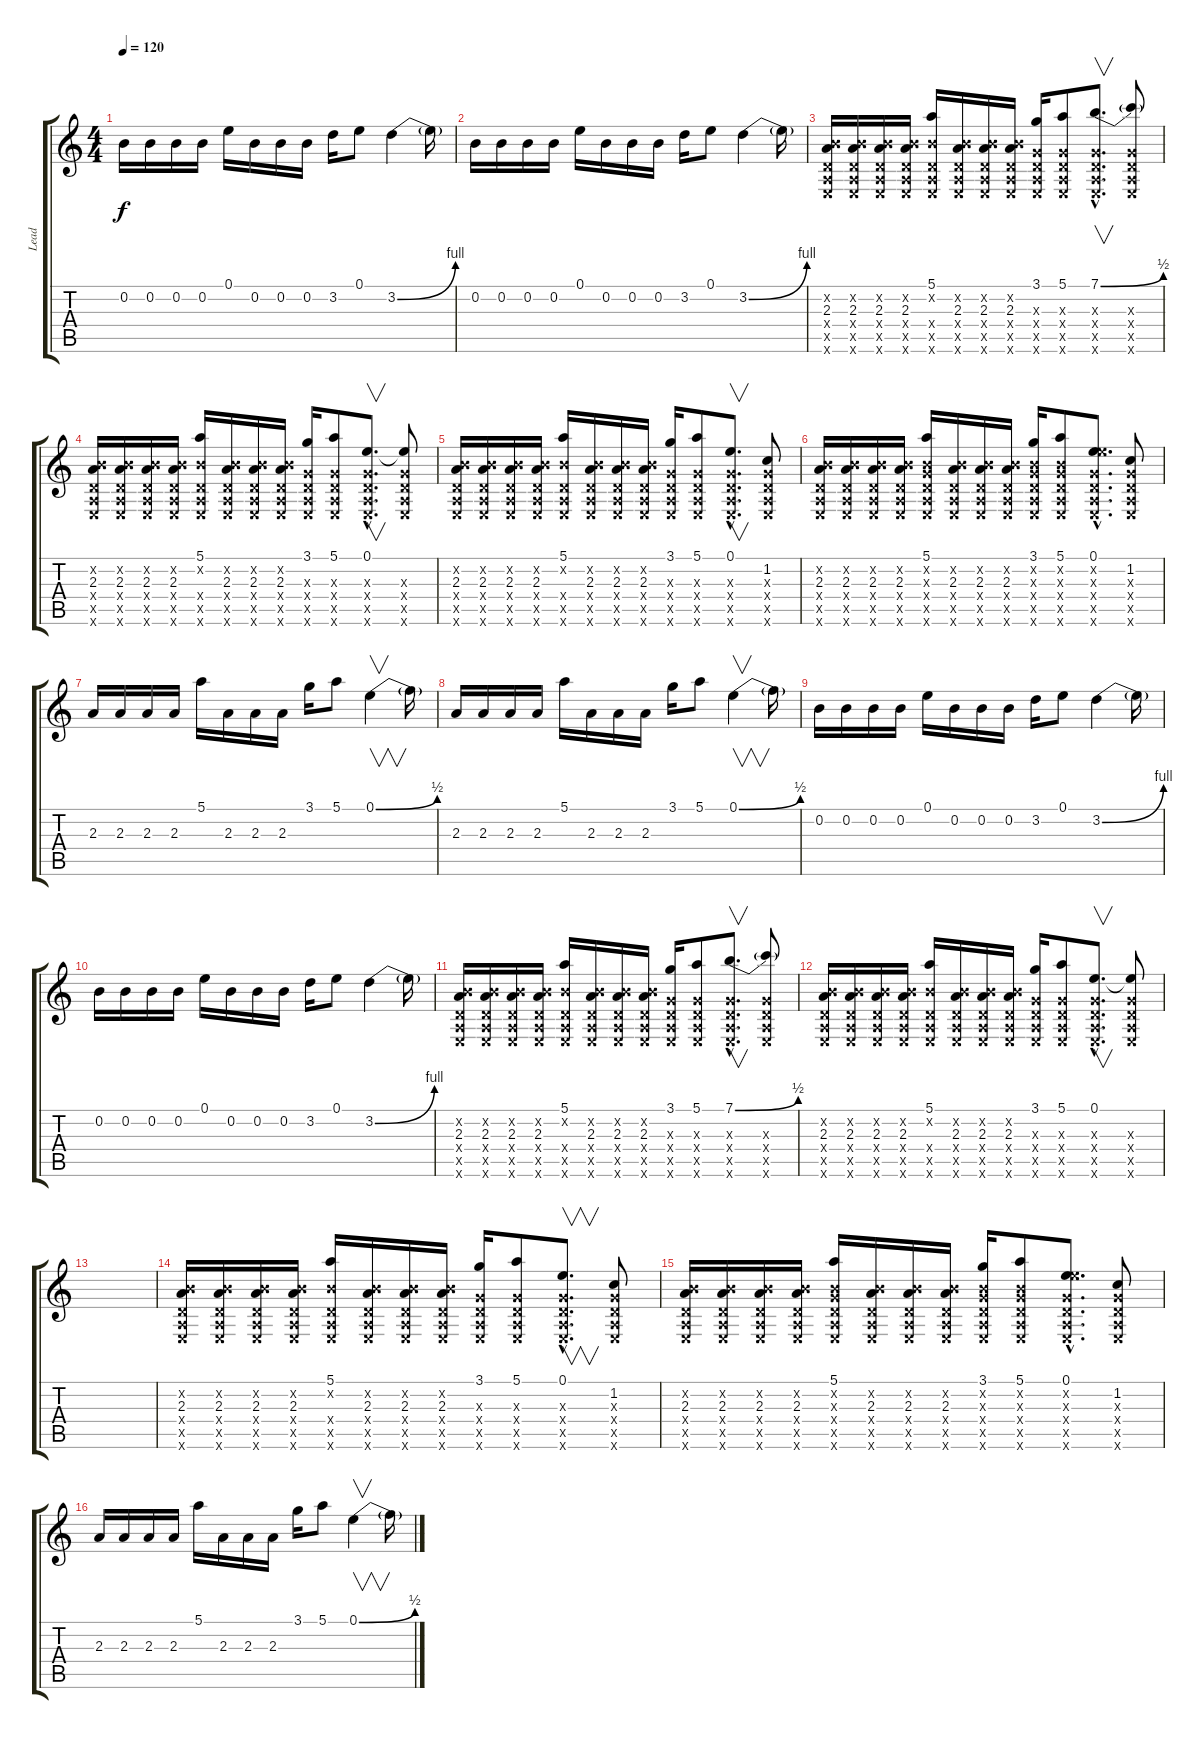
\track ("Lead" "Lead") {instrument overdrivenguitar}
\staff {score tabs}
\tuning (E4 B3 G3 D3 A2 E2) {hide}
\ts (4 4)
\tempo 120
\clef g2
\ks c
0.2.16{dy f} 0.2.16 0.2.16 0.2.16 0.1.16 0.2.16 0.2.16 0.2.16 3.2.16 0.1.8 3.2{be (bend 0 0 60 4)}.4 3.2{t}.16 |
0.2.16 0.2.16 0.2.16 0.2.16 0.1.16 0.2.16 0.2.16 0.2.16 3.2.16 0.1.8 3.2{be (bend 0 0 60 4)}.4 3.2{t}.16 |
(0.2{x} 2.3 0.4{x} 0.5{x} 0.6{x}).16 (0.2{x} 2.3 0.4{x} 0.5{x} 0.6{x}).16 (0.2{x} 2.3 0.4{x} 0.5{x} 0.6{x}).16 (0.2{x} 2.3 0.4{x} 0.5{x} 0.6{x}).16 (5.1 0.2{x} 0.4{x} 0.5{x} 0.6{x}).16 (0.2{x} 2.3 0.4{x} 0.5{x} 0.6{x}).16 (0.2{x} 2.3 0.4{x} 0.5{x} 0.6{x}).16 (0.2{x} 2.3 0.4{x} 0.5{x} 0.6{x}).16 (3.1 0.3{x} 0.4{x} 0.5{x} 0.6{x}).16 (5.1 0.3{x} 0.4{x} 0.5{x} 0.6{x}).8 (7.1{be (bend 0 0 60 2) hac} 0.3{hac x} 0.4{hac x} 0.5{hac x} 0.6{hac x}).8{v d} (7.1{t} 0.3{x} 0.4{x} 0.5{x} 0.6{x}).8 |
(0.2{x} 2.3 0.4{x} 0.5{x} 0.6{x}).16 (0.2{x} 2.3 0.4{x} 0.5{x} 0.6{x}).16 (0.2{x} 2.3 0.4{x} 0.5{x} 0.6{x}).16 (0.2{x} 2.3 0.4{x} 0.5{x} 0.6{x}).16 (5.1 0.2{x} 0.4{x} 0.5{x} 0.6{x}).16 (0.2{x} 2.3 0.4{x} 0.5{x} 0.6{x}).16 (0.2{x} 2.3 0.4{x} 0.5{x} 0.6{x}).16 (0.2{x} 2.3 0.4{x} 0.5{x} 0.6{x}).16 (3.1 0.3{x} 0.4{x} 0.5{x} 0.6{x}).16 (5.1 0.3{x} 0.4{x} 0.5{x} 0.6{x}).8 (0.1{hac} 0.3{hac x} 0.4{hac x} 0.5{hac x} 0.6{hac x}).8{v d} (0.1{t} 0.3{x} 0.4{x} 0.5{x} 0.6{x}).8 |
(0.2{x} 2.3 0.4{x} 0.5{x} 0.6{x}).16 (0.2{x} 2.3 0.4{x} 0.5{x} 0.6{x}).16 (0.2{x} 2.3 0.4{x} 0.5{x} 0.6{x}).16 (0.2{x} 2.3 0.4{x} 0.5{x} 0.6{x}).16 (5.1 0.2{x} 0.4{x} 0.5{x} 0.6{x}).16 (0.2{x} 2.3 0.4{x} 0.5{x} 0.6{x}).16 (0.2{x} 2.3 0.4{x} 0.5{x} 0.6{x}).16 (0.2{x} 2.3 0.4{x} 0.5{x} 0.6{x}).16 (3.1 0.3{x} 0.4{x} 0.5{x} 0.6{x}).16 (5.1 0.3{x} 0.4{x} 0.5{x} 0.6{x}).8 (0.1{hac} 0.3{hac x} 0.4{hac x} 0.5{hac x} 0.6{hac x}).8{v d} (1.2 0.3{x} 0.4{x} 0.5{x} 0.6{x}).8 |
(0.2{x} 2.3 0.4{x} 0.5{x} 0.6{x}).16 (0.2{x} 2.3 0.4{x} 0.5{x} 0.6{x}).16 (0.2{x} 2.3 0.4{x} 0.5{x} 0.6{x}).16 (0.2{x} 2.3 0.4{x} 0.5{x} 0.6{x}).16 (5.1 0.2{x} 0.3{x} 0.4{x} 0.5{x} 0.6{x}).16 (0.2{x} 2.3 0.4{x} 0.5{x} 0.6{x}).16 (0.2{x} 2.3 0.4{x} 0.5{x} 0.6{x}).16 (0.2{x} 2.3 0.4{x} 0.5{x} 0.6{x}).16 (3.1 0.2{x} 0.3{x} 0.4{x} 0.5{x} 0.6{x}).16 (5.1 0.2{x} 0.3{x} 0.4{x} 0.5{x} 0.6{x}).8 (0.1{hac} 5.2{hac x} 0.3{hac x} 0.4{hac x} 0.5{hac x} 0.6{hac x}).8{d} (1.2 0.3{x} 0.4{x} 0.5{x} 0.6{x}).8 |
2.3.16 2.3.16 2.3.16 2.3.16 5.1.16 2.3.16 2.3.16 2.3.16 3.1.16 5.1.8 0.1{be (bend 0 0 60 2)}.4{v} 0.1{t}.16 |
2.3.16 2.3.16 2.3.16 2.3.16 5.1.16 2.3.16 2.3.16 2.3.16 3.1.16 5.1.8 0.1{be (bend 0 0 60 2)}.4{v} 0.1{t}.16 |
0.2.16 0.2.16 0.2.16 0.2.16 0.1.16 0.2.16 0.2.16 0.2.16 3.2.16 0.1.8 3.2{be (bend 0 0 60 4)}.4 3.2{t}.16 |
0.2.16 0.2.16 0.2.16 0.2.16 0.1.16 0.2.16 0.2.16 0.2.16 3.2.16 0.1.8 3.2{be (bend 0 0 60 4)}.4 3.2{t}.16 |
(0.2{x} 2.3 0.4{x} 0.5{x} 0.6{x}).16 (0.2{x} 2.3 0.4{x} 0.5{x} 0.6{x}).16 (0.2{x} 2.3 0.4{x} 0.5{x} 0.6{x}).16 (0.2{x} 2.3 0.4{x} 0.5{x} 0.6{x}).16 (5.1 0.2{x} 0.4{x} 0.5{x} 0.6{x}).16 (0.2{x} 2.3 0.4{x} 0.5{x} 0.6{x}).16 (0.2{x} 2.3 0.4{x} 0.5{x} 0.6{x}).16 (0.2{x} 2.3 0.4{x} 0.5{x} 0.6{x}).16 (3.1 0.3{x} 0.4{x} 0.5{x} 0.6{x}).16 (5.1 0.3{x} 0.4{x} 0.5{x} 0.6{x}).8 (7.1{be (bend 0 0 60 2) hac} 0.3{hac x} 0.4{hac x} 0.5{hac x} 0.6{hac x}).8{v d} (7.1{t} 0.3{x} 0.4{x} 0.5{x} 0.6{x}).8 |
(0.2{x} 2.3 0.4{x} 0.5{x} 0.6{x}).16 (0.2{x} 2.3 0.4{x} 0.5{x} 0.6{x}).16 (0.2{x} 2.3 0.4{x} 0.5{x} 0.6{x}).16 (0.2{x} 2.3 0.4{x} 0.5{x} 0.6{x}).16 (5.1 0.2{x} 0.4{x} 0.5{x} 0.6{x}).16 (0.2{x} 2.3 0.4{x} 0.5{x} 0.6{x}).16 (0.2{x} 2.3 0.4{x} 0.5{x} 0.6{x}).16 (0.2{x} 2.3 0.4{x} 0.5{x} 0.6{x}).16 (3.1 0.3{x} 0.4{x} 0.5{x} 0.6{x}).16 (5.1 0.3{x} 0.4{x} 0.5{x} 0.6{x}).8 (0.1{hac} 0.3{hac x} 0.4{hac x} 0.5{hac x} 0.6{hac x}).8{v d} (0.1{t} 0.3{x} 0.4{x} 0.5{x} 0.6{x}).8 |
|
(0.2{x} 2.3 0.4{x} 0.5{x} 0.6{x}).16 (0.2{x} 2.3 0.4{x} 0.5{x} 0.6{x}).16 (0.2{x} 2.3 0.4{x} 0.5{x} 0.6{x}).16 (0.2{x} 2.3 0.4{x} 0.5{x} 0.6{x}).16 (5.1 0.2{x} 0.4{x} 0.5{x} 0.6{x}).16 (0.2{x} 2.3 0.4{x} 0.5{x} 0.6{x}).16 (0.2{x} 2.3 0.4{x} 0.5{x} 0.6{x}).16 (0.2{x} 2.3 0.4{x} 0.5{x} 0.6{x}).16 (3.1 0.3{x} 0.4{x} 0.5{x} 0.6{x}).16 (5.1 0.3{x} 0.4{x} 0.5{x} 0.6{x}).8 (0.1{hac} 0.3{hac x} 0.4{hac x} 0.5{hac x} 0.6{hac x}).8{v d} (1.2 0.3{x} 0.4{x} 0.5{x} 0.6{x}).8 |
(0.2{x} 2.3 0.4{x} 0.5{x} 0.6{x}).16 (0.2{x} 2.3 0.4{x} 0.5{x} 0.6{x}).16 (0.2{x} 2.3 0.4{x} 0.5{x} 0.6{x}).16 (0.2{x} 2.3 0.4{x} 0.5{x} 0.6{x}).16 (5.1 0.2{x} 0.3{x} 0.4{x} 0.5{x} 0.6{x}).16 (0.2{x} 2.3 0.4{x} 0.5{x} 0.6{x}).16 (0.2{x} 2.3 0.4{x} 0.5{x} 0.6{x}).16 (0.2{x} 2.3 0.4{x} 0.5{x} 0.6{x}).16 (3.1 0.2{x} 0.3{x} 0.4{x} 0.5{x} 0.6{x}).16 (5.1 0.2{x} 0.3{x} 0.4{x} 0.5{x} 0.6{x}).8 (0.1{hac} 5.2{hac x} 0.3{hac x} 0.4{hac x} 0.5{hac x} 0.6{hac x}).8{d} (1.2 0.3{x} 0.4{x} 0.5{x} 0.6{x}).8 |
2.3.16 2.3.16 2.3.16 2.3.16 5.1.16 2.3.16 2.3.16 2.3.16 3.1.16 5.1.8 0.1{be (bend 0 0 60 2)}.4{v} 0.1{t}.16
